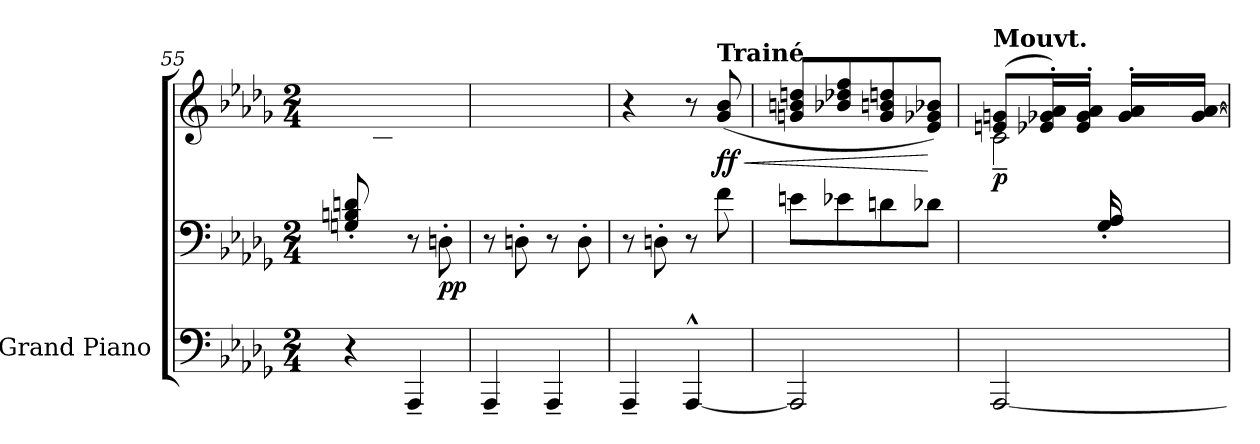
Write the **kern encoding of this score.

**kern	**kern	**kern	**dynam
*part1	*part1	*part1	*part1
*staff3	*staff2	*staff1	*staff1/2/3
*I"Grand Piano	*	*	*
*I'Pno.	*	*	*
*clefF4	*clefF4	*clefG2	*
*k[b-e-a-d-g-]	*k[b-e-a-d-g-]	*k[b-e-a-d-g-]	*
*M2/4	*M2/4	*M2/4	*
=55	=55	=55	=55
*	*	*^	*
4r	8Gn/' 8Bn/' 8dn/'L	2ryy	8ryy	.
.	8ryy	.	8B-X\' 8d-X\' 8f\'J	.
4AAA-~/	8r	.	4ryy	.
!	!	!	!	!LO:DY:b=2
.	8Dn'\	.	.	pp
*	*	*v	*v	*
=56	=56	=56	=56
4AAA-~/	8r	2ryy	.
.	8Dn'\	.	.
4AAA-~/	8r	.	.
.	8D'\	.	.
!!LO:LB:g=z
=57	=57	=57	=57
4AAA-~/	8r	4r	.
.	8Dn'\	.	.
!	!	!	!LO:DY:a=3
[4AAA-^^/	8r	8r	other-dynamics
!	!	!LO:TX:a:B:t=Trainé	!
!	!	!	!LO:HP:b
!	!	!	!LO:DY:n=1:b
.	8f\	(>8g-/ 8b-/	< ff
=58	=58	=58	=58
*^	*	*	*
8ryy	2AAA-/]	8en\L	8gn/ 8bn/ 8ddn/L	.
8ryy	.	8e-X\	8b-X/ 8dd-X/ 8ff/	.
8ryy	.	8dn\	8g/ 8bn/ 8ddn/	.
8ryy	.	8d-X\J	8e-/ 8g-X/ 8b-X/J)	[
=59	=59	=59	=59	=59
*	*	*	*^	*
*	*	*	*	*^	*
!	!	!	!LO:TX:a:B:t=Mouvt.	!	!	!
!	!	!	!	!	!	!LO:DY:b
8ryy	[2AAA-/	4ryy	(>8en/ 8gn/L	2c~\	4.ryy	p
4.ryy	.	.	16e-X/' 16g-X/' 16a-/'L)	.	.	.
.	.	.	16e-/' 16g-/' 16a-/'JJ	.	.	.
.	.	16G-/' 16A-/'LL	16ryy	.	.	.
.	.	16ryy	16g-/' 16a-/'LL	.	.	.
.	.	16ryy	16ryy	.	16g-\'< 16a-\'<JJ	.
.	.	16ryy	[16g-/ [16a-/JJ	.	16ryy	.
*v	*v	*	*v	*v	*v	*
=	=	=	=
*-	*-	*-	*-
